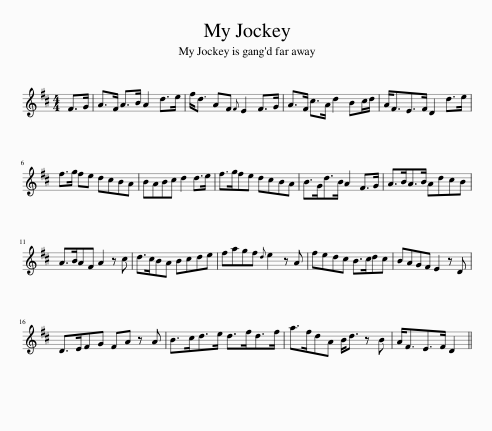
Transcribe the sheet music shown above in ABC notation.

X:1
L:1/8
M:4/4
I:linebreak $
K:D
V:1 treble
V:1
 F>G | A>F A>B A2 d>e | f<d AF{F} E2 F>G | A>F c>A d2 Bc/d/ | A<FE>F D2 d>e |$ %5
 f>g fe dcBA | BABc d2 d>e | f>gfe dcBA | B>Gd>B A2 F>G | A>BA>B AdcB |$ %10
 A>BAF A2 z c | d>cBA Bcde | fagf{d} e2 z A | fedc B>cdc | BAGF E2 z D |$ %15
 D>EFG FA z A | B>cd>e d>fd>f | a>fdA B<d z B | A<FE>F D2 || %19
